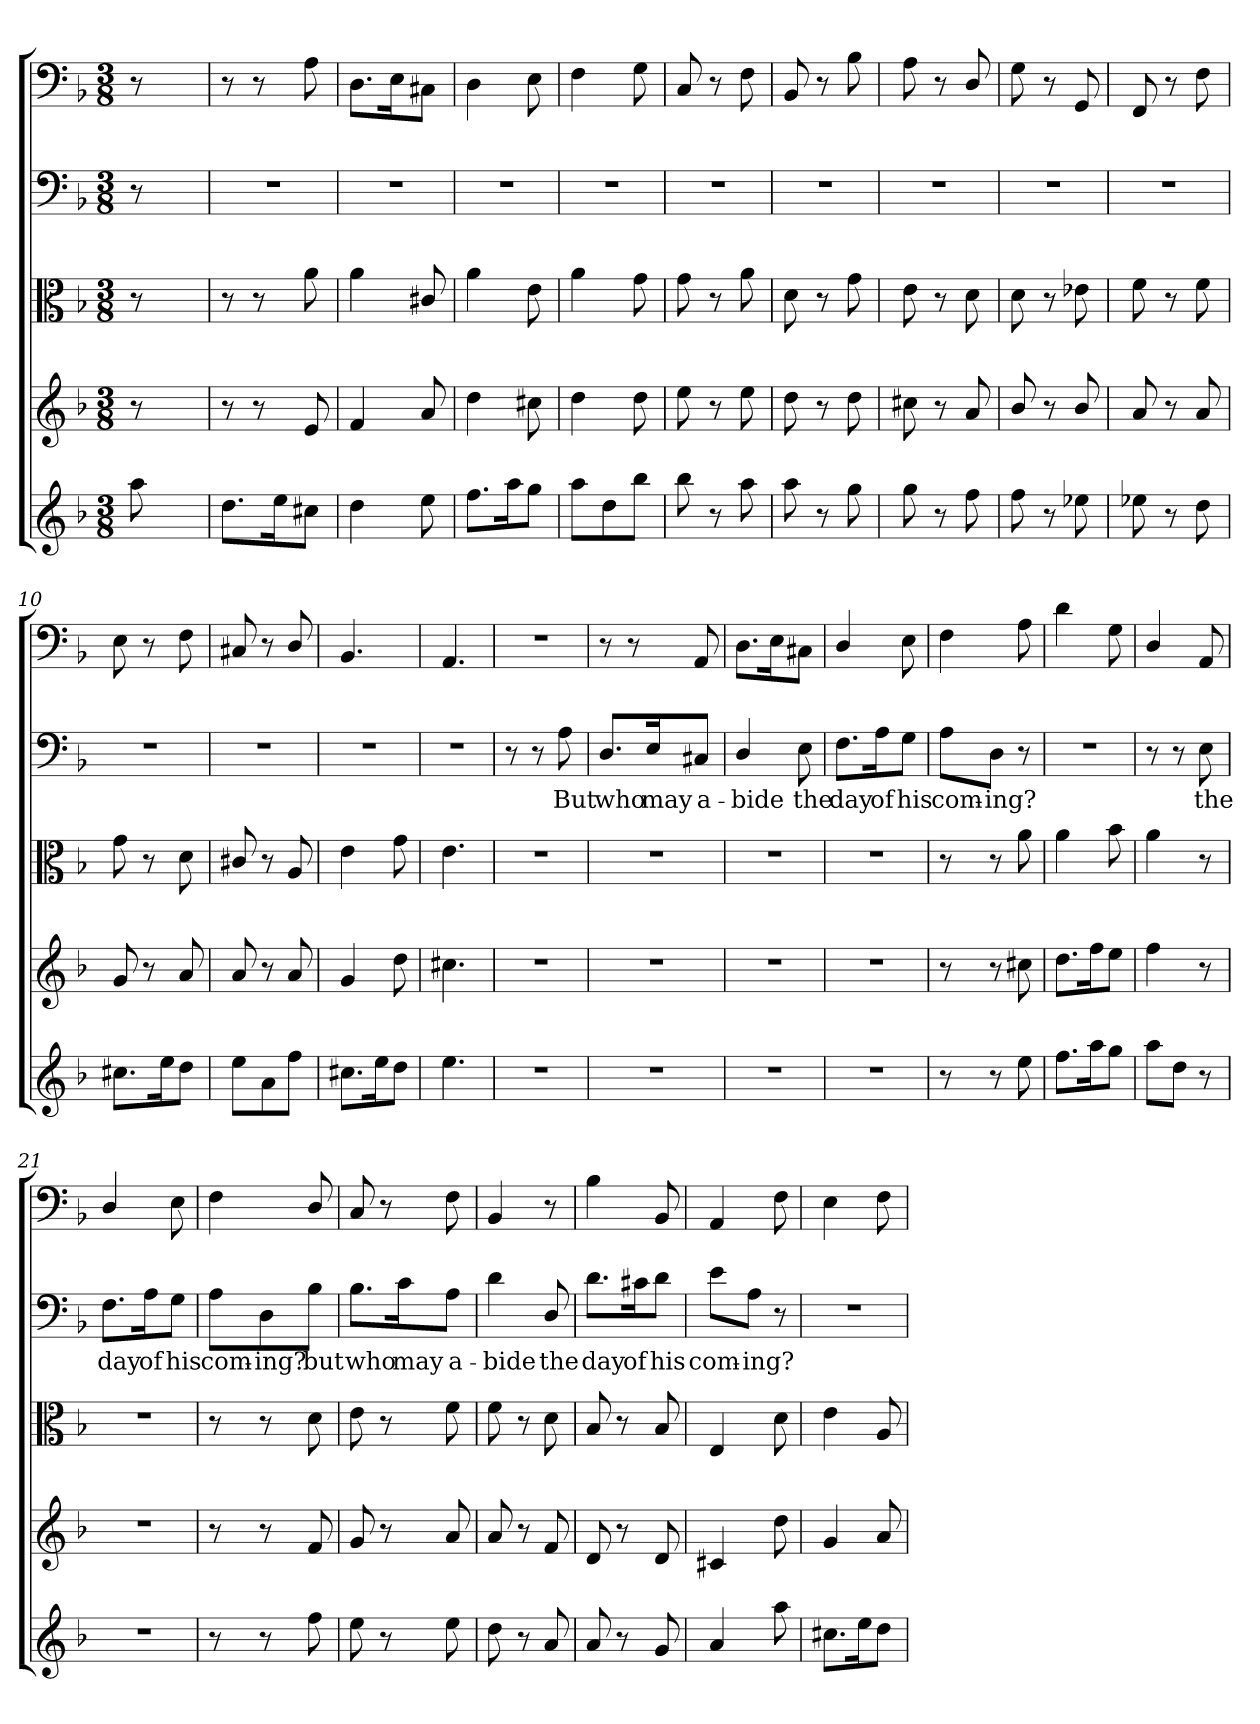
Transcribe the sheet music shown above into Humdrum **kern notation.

**kern	**kern	**kern	**kern	**text	**kern
*part5	*part4	*part3	*part2	*part2	*part1
*staff5	*staff4	*staff3	*staff2	*staff2	*staff1
*clefG2	*clefG2	*clefC3	*clefF4	*	*clefF4
*k[b-]	*k[b-]	*k[b-]	*k[b-]	*	*k[b-]
*d:	*d:	*d:	*d:	*	*d:
*M3/8	*M3/8	*M3/8	*M3/8	*	*M3/8
=	=	=	=	=	=
8aa\	8r	8r	8r	.	8r
4ryy	4ryy	4ryy	4ryy	.	4ryy
=1	=1	=1	=1	=1	=1
8.dd\L	8r	8r	4.r	.	8r
.	8r	8r	.	.	8r
16ee\K	.	.	.	.	.
8cc#X\J	8e/	8a\	.	.	8A\
=2	=2	=2	=2	=2	=2
4dd\	4f/	4a\	4.r	.	8.D\L
.	.	.	.	.	16E\K
8ee\	8a/	8c#X/	.	.	8C#X\J
=3	=3	=3	=3	=3	=3
8.ff\L	4dd\	4a\	4.r	.	4D\
16aa\K	.	.	.	.	.
8gg\J	8cc#X\	8e\	.	.	8E\
=4	=4	=4	=4	=4	=4
8aa\L	4dd\	4a\	4.r	.	4F\
8dd\	.	.	.	.	.
8bb-\J	8dd\	8g\	.	.	8G\
=5	=5	=5	=5	=5	=5
8bb-\	8ee\	8g\	4.r	.	8C/
8r	8r	8r	.	.	8r
8aa\	8ee\	8a\	.	.	8F\
=6	=6	=6	=6	=6	=6
8aa\	8dd\	8d\	4.r	.	8BB-/
8r	8r	8r	.	.	8r
8gg\	8dd\	8g\	.	.	8B-\
=7	=7	=7	=7	=7	=7
8gg\	8cc#X\	8e\	4.r	.	8A\
8r	8r	8r	.	.	8r
8ff\	8a/	8d\	.	.	8D/
=8	=8	=8	=8	=8	=8
8ff\	8b-/	8d\	4.r	.	8G\
8r	8r	8r	.	.	8r
8ee-X\	8b-/	8e-X\	.	.	8GG/
=9	=9	=9	=9	=9	=9
8ee-X\	8a/	8f\	4.r	.	8FF/
8r	8r	8r	.	.	8r
8dd\	8a/	8f\	.	.	8F\
=10	=10	=10	=10	=10	=10
8.cc#X\L	8g/	8g\	4.r	.	8E\
.	8r	8r	.	.	8r
16ee\K	.	.	.	.	.
8dd\J	8a/	8d\	.	.	8F\
=11	=11	=11	=11	=11	=11
8ee\L	8a/	8c#X/	4.r	.	8C#X/
8a\	8r	8r	.	.	8r
8ff\J	8a/	8A/	.	.	8D/
=12	=12	=12	=12	=12	=12
8.cc#X\L	4g/	4e\	4.r	.	4.BB-/
16ee\K	.	.	.	.	.
8dd\J	8dd\	8g\	.	.	.
=13	=13	=13	=13	=13	=13
4.ee\	4.cc#X\	4.e\	4.r	.	4.AA/
=14	=14	=14	=14	=14	=14
4.r	4.r	4.r	8r	.	4.r
.	.	.	8r	.	.
.	.	.	8A\	But	.
=15	=15	=15	=15	=15	=15
4.r	4.r	4.r	8.D/L	who	8r
.	.	.	.	.	8r
.	.	.	16E/K	may	.
.	.	.	8C#X/J	a-	8AA/
=16	=16	=16	=16	=16	=16
4.r	4.r	4.r	4D/	-bide	8.D\L
.	.	.	.	.	16E\K
.	.	.	8E\	the	8C#X\J
=17	=17	=17	=17	=17	=17
4.r	4.r	4.r	8.F\L	day	4D/
.	.	.	16A\K	of	.
.	.	.	8G\J	his	8E\
=18	=18	=18	=18	=18	=18
8r	8r	8r	8A\L	com-	4F\
8r	8r	8r	8D\J	-ing?	.
8ee\	8cc#X\	8a\	8r	.	8A\
=19	=19	=19	=19	=19	=19
8.ff\L	8.dd\L	4a\	4.r	.	4d\
16aa\K	16ff\K	.	.	.	.
8gg\J	8ee\J	8b-\	.	.	8G\
=20	=20	=20	=20	=20	=20
8aa\L	4ff\	4a\	8r	.	4D/
8dd\J	.	.	8r	.	.
8r	8r	8r	8E\	the	8AA/
=21	=21	=21	=21	=21	=21
4.r	4.r	4.r	8.F\L	day	4D/
.	.	.	16A\K	of	.
.	.	.	8G\J	his	8E\
=22	=22	=22	=22	=22	=22
8r	8r	8r	8A\L	com-	4F\
8r	8r	8r	8D\	-ing?	.
8ff\	8f/	8d\	8B-\J	but	8D/
=23	=23	=23	=23	=23	=23
8ee\	8g/	8e\	8.B-\L	who	8C/
8r	8r	8r	.	.	8r
.	.	.	16c\K	may	.
8ee\	8a/	8f\	8A\J	a-	8F\
=24	=24	=24	=24	=24	=24
8dd\	8a/	8f\	4d\	-bide	4BB-/
8r	8r	8r	.	.	.
8a/	8f/	8d\	8D/	the	8r
=25	=25	=25	=25	=25	=25
8a/	8d/	8B-/	8.d\L	day	4B-\
8r	8r	8r	.	.	.
.	.	.	16c#X\K	of	.
8g/	8d/	8B-/	8d\J	his	8BB-/
=26	=26	=26	=26	=26	=26
4a/	4c#X/	4E/	8e\L	com-	4AA/
.	.	.	8A\J	-ing?	.
8aa\	8dd\	8d\	8r	.	8F\
=27	=27	=27	=27	=27	=27
8.cc#X\L	4g/	4e\	4.r	.	4E\
16ee\K	.	.	.	.	.
8dd\J	8a/	8A/	.	.	8F\
=	=	=	=	=	=
*-	*-	*-	*-	*-	*-
